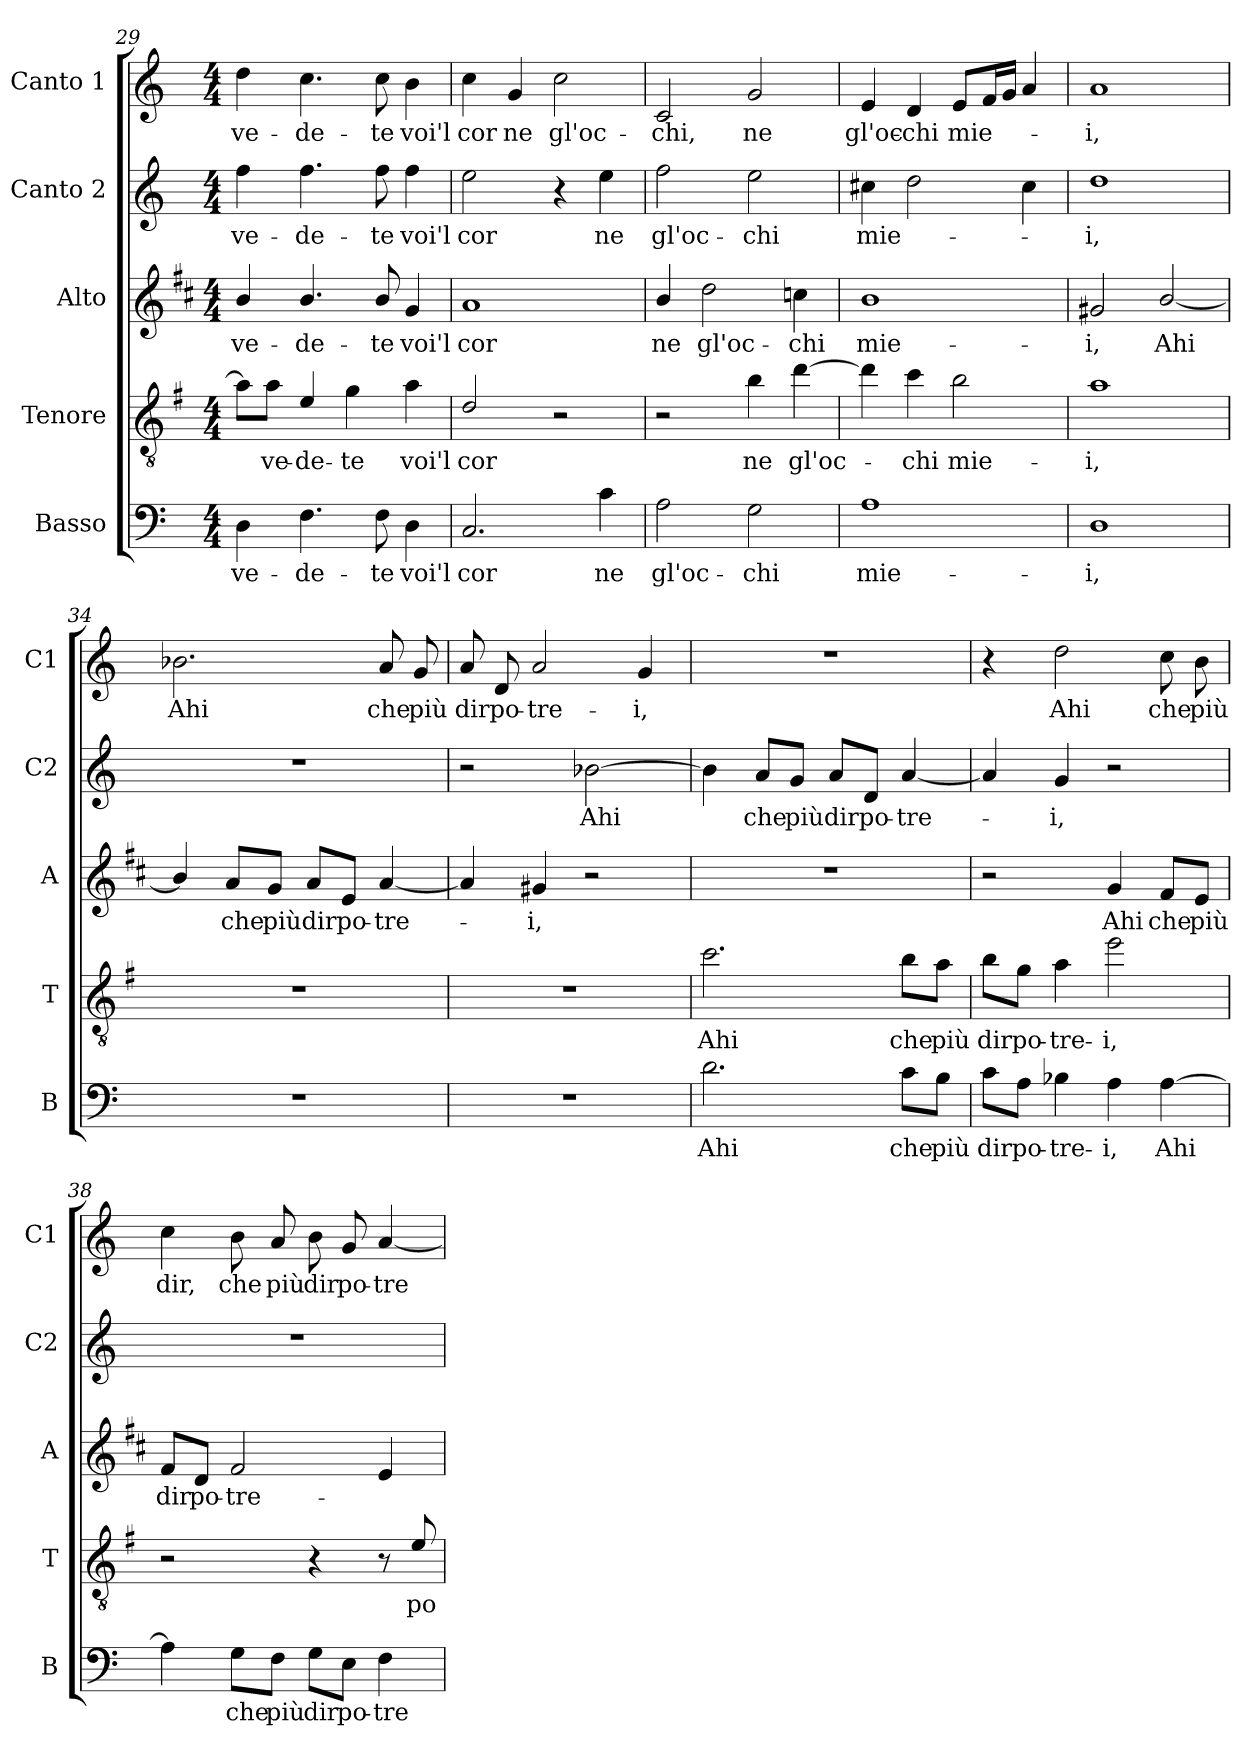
**kern	**text	**kern	**text	**kern	**text	**kern	**text	**kern	**text
*part5	*part5	*part4	*part4	*part3	*part3	*part2	*part2	*part1	*part1
*staff5	*staff5	*staff4	*staff4	*staff3	*staff3	*staff2	*staff2	*staff1	*staff1
*I"Basso	*	*I"Tenore	*	*I"Alto	*	*I"Canto 2	*	*I"Canto 1	*
*I'B	*	*I'T	*	*I'A	*	*I'C2	*	*I'C1	*
!!LO:LB:g=z
*clefF4	*	*clefGv2	*	*clefG2	*	*clefG2	*	*clefG2	*
*	*	*ITrd4c7	*	*ITrd1c2	*	*	*	*	*
*k[]	*	*k[]	*	*k[]	*	*k[]	*	*k[]	*
*C:	*	*C:	*	*C:	*	*C:	*	*C:	*
*M4/4	*	*M4/4	*	*M4/4	*	*M4/4	*	*M4/4	*
=29	=29	=29	=29	=29	=29	=29	=29	=29	=29
!	!LO:LY:b	!	!	!	!LO:LY:b	!	!LO:LY:b	!	!LO:LY:b
4D\	ve-	8d\L]	.	4a/	ve-	4ff\	ve-	4dd\	ve-
!	!	!	!LO:LY:b	!	!	!	!	!	!
.	.	8d\J	ve-	.	.	.	.	.	.
!	!LO:LY:b	!	!LO:LY:b	!	!LO:LY:b	!	!LO:LY:b	!	!LO:LY:b
4.F\	-de-	4A/	-de-	4.a/	-de-	4.ff\	-de-	4.cc\	-de-
!	!	!	!LO:LY:b	!	!	!	!	!	!
.	.	4c\	-te	.	.	.	.	.	.
!	!LO:LY:b	!	!	!	!LO:LY:b	!	!LO:LY:b	!	!LO:LY:b
8F\	-te	.	.	8a/	-te	8ff\	-te	8cc\	-te
!	!LO:LY:b	!	!LO:LY:b	!	!LO:LY:b	!	!LO:LY:b	!	!LO:LY:b
4D\	voi'l	4d\	voi'l	4f/	voi'l	4ff\	voi'l	4b\	voi'l
=30	=30	=30	=30	=30	=30	=30	=30	=30	=30
!	!LO:LY:b	!	!LO:LY:b	!	!LO:LY:b	!	!LO:LY:b	!	!LO:LY:b
2.C/	cor	2G/	cor	1g	cor	2ee\	cor	4cc\	cor
!	!	!	!	!	!	!	!	!	!LO:LY:b
.	.	.	.	.	.	.	.	4g/	ne
!	!	!	!	!	!	!	!	!	!LO:LY:b
.	.	2r	.	.	.	4r	.	2cc\	gl'oc-
!	!LO:LY:b	!	!	!	!	!	!LO:LY:b	!	!
4c\	ne	.	.	.	.	4ee\	ne	.	.
=31	=31	=31	=31	=31	=31	=31	=31	=31	=31
!	!LO:LY:b	!	!	!	!LO:LY:b	!	!LO:LY:b	!	!LO:LY:b
2A\	gl'oc-	2r	.	4a/	ne	2ff\	gl'oc-	2c/	-chi,
!	!	!	!	!	!LO:LY:b	!	!	!	!
.	.	.	.	2cc\	gl'oc-	.	.	.	.
!	!LO:LY:b	!	!LO:LY:b	!	!	!	!LO:LY:b	!	!LO:LY:b
2G\	-chi	4e\	ne	.	.	2ee\	-chi	2g/	ne
!	!	!	!LO:LY:b	!	!LO:LY:b	!	!	!	!
.	.	[4g\	gl'oc-	4b-X\	-chi	.	.	.	.
=32	=32	=32	=32	=32	=32	=32	=32	=32	=32
!	!LO:LY:b	!	!	!	!LO:LY:b	!	!LO:LY:b	!	!LO:LY:b
1A	mie-	4g\]	.	1a	mie-	4cc#X\	mie-	4e/	gl'oc-
!	!	!	!LO:LY:b	!	!	!	!	!	!LO:LY:b
.	.	4f\	-chi	.	.	2dd\	.	4d/	-chi
!	!	!	!LO:LY:b	!	!	!	!	!	!LO:LY:b
.	.	2e\	mie-	.	.	.	.	8e/L	mie-
.	.	.	.	.	.	.	.	16f/L	.
.	.	.	.	.	.	.	.	16g/JJ	.
.	.	.	.	.	.	4cc#\	.	4a/	.
=33	=33	=33	=33	=33	=33	=33	=33	=33	=33
!	!LO:LY:b	!	!LO:LY:b	!	!LO:LY:b	!	!LO:LY:b	!	!LO:LY:b
1D	-i,	1d	-i,	2f#X/	-i,	1dd	-i,	1a	-i,
!	!	!	!	!	!LO:LY:b	!	!	!	!
.	.	.	.	[2a/	Ahi	.	.	.	.
!!LO:LB:g=z
=34	=34	=34	=34	=34	=34	=34	=34	=34	=34
!	!	!	!	!	!	!	!	!	!LO:LY:b
1r	.	1r	.	4a/]	.	1r	.	2.b-X\	Ahi
!	!	!	!	!	!LO:LY:b	!	!	!	!
.	.	.	.	8g/L	che	.	.	.	.
!	!	!	!	!	!LO:LY:b	!	!	!	!
.	.	.	.	8f/J	più	.	.	.	.
!	!	!	!	!	!LO:LY:b	!	!	!	!
.	.	.	.	8g/L	dir	.	.	.	.
!	!	!	!	!	!LO:LY:b	!	!	!	!
.	.	.	.	8d/J	po-	.	.	.	.
!	!	!	!	!	!LO:LY:b	!	!	!	!LO:LY:b
.	.	.	.	[4g/	-tre-	.	.	8a/	che
!	!	!	!	!	!	!	!	!	!LO:LY:b
.	.	.	.	.	.	.	.	8g/	più
=35	=35	=35	=35	=35	=35	=35	=35	=35	=35
!	!	!	!	!	!	!	!	!	!LO:LY:b
1r	.	1r	.	4g/]	.	2r	.	8a/	dir
!	!	!	!	!	!	!	!	!	!LO:LY:b
.	.	.	.	.	.	.	.	8d/	po-
!	!	!	!	!	!LO:LY:b	!	!	!	!LO:LY:b
.	.	.	.	4f#X/	-i,	.	.	2a/	-tre-
!	!	!	!	!	!	!	!LO:LY:b	!	!
.	.	.	.	2r	.	[2b-X\	Ahi	.	.
!	!	!	!	!	!	!	!	!	!LO:LY:b
.	.	.	.	.	.	.	.	4g/	-i,
=36	=36	=36	=36	=36	=36	=36	=36	=36	=36
!	!LO:LY:b	!	!LO:LY:b	!	!	!	!	!	!
2.d\	Ahi	2.f\	Ahi	1r	.	4b-\]	.	1r	.
!	!	!	!	!	!	!	!LO:LY:b	!	!
.	.	.	.	.	.	8a/L	che	.	.
!	!	!	!	!	!	!	!LO:LY:b	!	!
.	.	.	.	.	.	8g/J	più	.	.
!	!	!	!	!	!	!	!LO:LY:b	!	!
.	.	.	.	.	.	8a/L	dir	.	.
!	!	!	!	!	!	!	!LO:LY:b	!	!
.	.	.	.	.	.	8d/J	po-	.	.
!	!LO:LY:b	!	!LO:LY:b	!	!	!	!LO:LY:b	!	!
8c\L	che	8e\L	che	.	.	[4a/	-tre-	.	.
!	!LO:LY:b	!	!LO:LY:b	!	!	!	!	!	!
8B\J	più	8d\J	più	.	.	.	.	.	.
=37	=37	=37	=37	=37	=37	=37	=37	=37	=37
!	!LO:LY:b	!	!LO:LY:b	!	!	!	!	!	!
8c\L	dir	8e\L	dir	2r	.	4a/]	.	4r	.
!	!LO:LY:b	!	!LO:LY:b	!	!	!	!	!	!
8A\J	po-	8c\J	po-	.	.	.	.	.	.
!	!LO:LY:b	!	!LO:LY:b	!	!	!	!LO:LY:b	!	!LO:LY:b
4B-X\	-tre-	4d\	-tre-	.	.	4g/	-i,	2dd\	Ahi
!	!LO:LY:b	!	!LO:LY:b	!	!LO:LY:b	!	!	!	!
4A\	-i,	2a\	-i,	4f/	Ahi	2r	.	.	.
!	!LO:LY:b	!	!	!	!LO:LY:b	!	!	!	!LO:LY:b
[4A\	Ahi	.	.	8e/L	che	.	.	8cc\	che
!	!	!	!	!	!LO:LY:b	!	!	!	!LO:LY:b
.	.	.	.	8d/J	più	.	.	8b\	più
!!LO:PB:g=z
=38	=38	=38	=38	=38	=38	=38	=38	=38	=38
!	!	!	!	!	!LO:LY:b	!	!	!	!LO:LY:b
4A\]	.	2r	.	8e/L	dir	1r	.	4cc\	dir,
!	!	!	!	!	!LO:LY:b	!	!	!	!
.	.	.	.	8c/J	po-	.	.	.	.
!	!LO:LY:b	!	!	!	!LO:LY:b	!	!	!	!LO:LY:b
8G\L	che	.	.	2e/	-tre-	.	.	8b\	che
!	!LO:LY:b	!	!	!	!	!	!	!	!LO:LY:b
8F\J	più	.	.	.	.	.	.	8a/	più
!	!LO:LY:b	!	!	!	!	!	!	!	!LO:LY:b
8G\L	dir	4r	.	.	.	.	.	8b\	dir
!	!LO:LY:b	!	!	!	!	!	!	!	!LO:LY:b
8E\J	po-	.	.	.	.	.	.	8g/	po-
!	!LO:LY:b	!	!	!	!	!	!	!	!LO:LY:b
4F\	-tre-	8r	.	4d/	.	.	.	[4a/	-tre-
!	!	!	!LO:LY:b	!	!	!	!	!	!
.	.	8A/	po-	.	.	.	.	.	.
=	=	=	=	=	=	=	=	=	=
*-	*-	*-	*-	*-	*-	*-	*-	*-	*-
